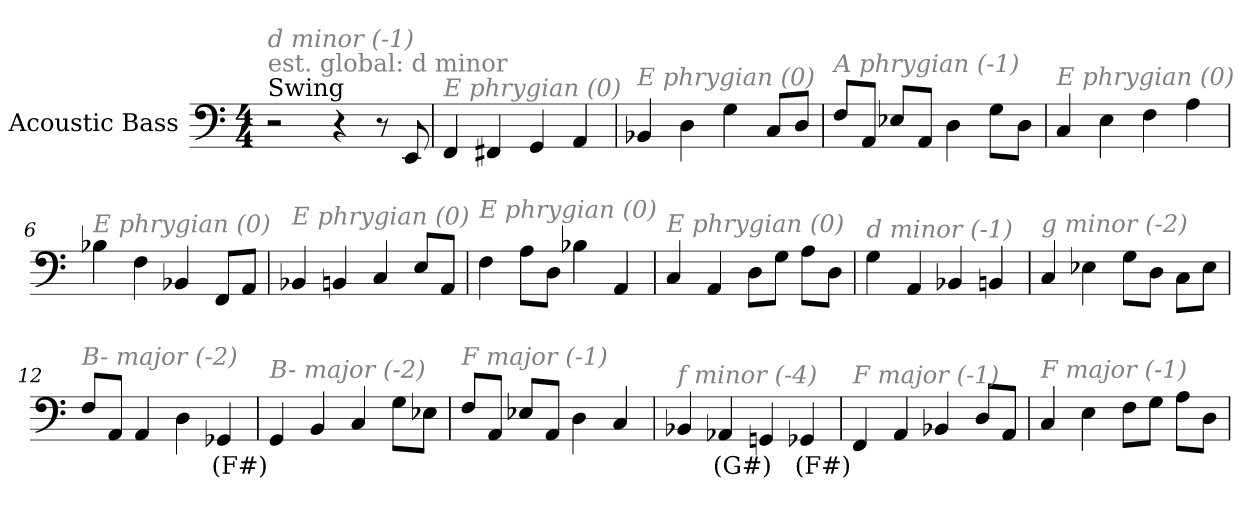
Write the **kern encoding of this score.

**kern	**text
*part1	*part1
*staff1	*staff1
*I"Acoustic Bass	*
*clefF4	*
*ITrd7c12	*
*k[]	*
*C:	*
*M4/4	*
*MM114	*
=1	=1
!LO:TX:a:t=Swing	!
!LO:TX:a:color=#808080:t=est. global&colon; d minor	!
!LO:TX:i:color=#808080:t=d minor (-1)	!
2r	.
4r	.
8r	.
8EEE	.
=2	=2
!LO:TX:i:color=#808080:t=E phrygian (0)	!
4FFF	.
4FFF#X	.
4GGG	.
4AAA	.
=3	=3
!LO:TX:i:color=#808080:t=E phrygian (0)	!
4BBB-X	.
4DD	.
4GG	.
8CCL	.
8DDJ	.
=4	=4
!LO:TX:i:color=#808080:t=A phrygian (-1)	!
8FFL	.
8AAAJ	.
8EE-XL	.
8AAAJ	.
4DD	.
8GGL	.
8DDJ	.
=5	=5
!LO:TX:i:color=#808080:t=E phrygian (0)	!
4CC	.
4EE	.
4FF	.
4AA	.
=6	=6
!LO:TX:i:color=#808080:t=E phrygian (0)	!
4BB-X	.
4FF	.
4BBB-X	.
8FFFL	.
8AAAJ	.
=7	=7
!LO:TX:i:color=#808080:t=E phrygian (0)	!
4BBB-X	.
4BBBn	.
4CC	.
8EEL	.
8AAAJ	.
=8	=8
!LO:TX:i:color=#808080:t=E phrygian (0)	!
4FF	.
8AAL	.
8DDJ	.
4BB-X	.
4AAA	.
=9	=9
!LO:TX:i:color=#808080:t=E phrygian (0)	!
4CC	.
4AAA	.
8DDL	.
8GGJ	.
8AAL	.
8DDJ	.
=10	=10
!LO:TX:i:color=#808080:t=d minor (-1)	!
4GG	.
4AAA	.
4BBB-X	.
4BBBn	.
=11	=11
!LO:TX:i:color=#808080:t=g minor (-2)	!
4CC	.
4EE-X	.
8GGL	.
8DDJ	.
8CCL	.
8EE-J	.
=12	=12
!LO:TX:i:color=#808080:t=B- major (-2)	!
8FFL	.
8AAAJ	.
4AAA	.
4DD	.
4GGG-Xi	(F#)
=13	=13
!LO:TX:i:color=#808080:t=B- major (-2)	!
4GGG	.
4BBB	.
4CC	.
8GGL	.
8EE-XJ	.
=14	=14
!LO:TX:i:color=#808080:t=F major (-1)	!
8FFL	.
8AAAJ	.
8EE-XL	.
8AAAJ	.
4DD	.
4CC	.
=15	=15
!LO:TX:i:color=#808080:t=f minor (-4)	!
4BBB-X	.
4AAA-Xi	(G#)
4GGGn	.
4GGG-Xi	(F#)
=16	=16
!LO:TX:i:color=#808080:t=F major (-1)	!
4FFF	.
4AAA	.
4BBB-X	.
8DDL	.
8AAAJ	.
=17	=17
!LO:TX:i:color=#808080:t=F major (-1)	!
4CC	.
4EE	.
8FFL	.
8GGJ	.
8AAL	.
8DDJ	.
=	=
*-	*-
